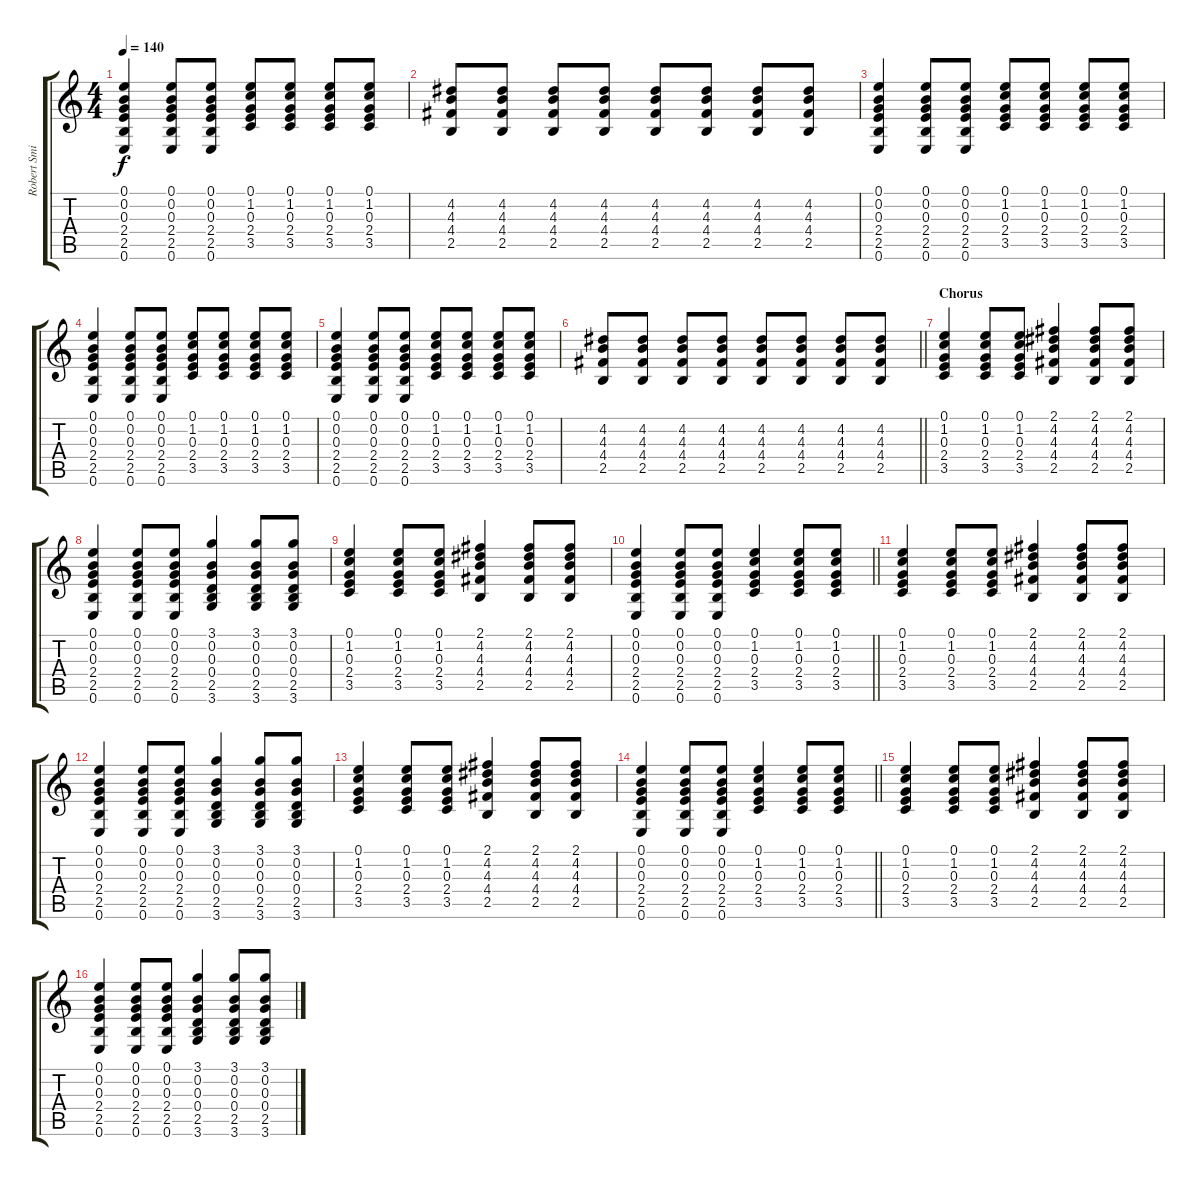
\track ("Robert Smith 1" "Robert Smi") {instrument electricguitarclean}
\staff {score tabs}
\tuning (E4 B3 G3 D3 A2 E2) {hide}
\ts (4 4)
\tempo 140
\clef g2
\ks c
(0.1 0.2 0.3 2.4 2.5 0.6).4{dy f} (0.1 0.2 0.3 2.4 2.5 0.6).8 (0.1 0.2 0.3 2.4 2.5 0.6).8 (0.1 1.2 0.3 2.4 3.5).8 (0.1 1.2 0.3 2.4 3.5).8 (0.1 1.2 0.3 2.4 3.5).8 (0.1 1.2 0.3 2.4 3.5).8 |
(4.2 4.3 4.4 2.5).8 (4.2 4.3 4.4 2.5).8 (4.2 4.3 4.4 2.5).8 (4.2 4.3 4.4 2.5).8 (4.2 4.3 4.4 2.5).8 (4.2 4.3 4.4 2.5).8 (4.2 4.3 4.4 2.5).8 (4.2 4.3 4.4 2.5).8 |
(0.1 0.2 0.3 2.4 2.5 0.6).4 (0.1 0.2 0.3 2.4 2.5 0.6).8 (0.1 0.2 0.3 2.4 2.5 0.6).8 (0.1 1.2 0.3 2.4 3.5).8 (0.1 1.2 0.3 2.4 3.5).8 (0.1 1.2 0.3 2.4 3.5).8 (0.1 1.2 0.3 2.4 3.5).8 |
(0.1 0.2 0.3 2.4 2.5 0.6).4 (0.1 0.2 0.3 2.4 2.5 0.6).8 (0.1 0.2 0.3 2.4 2.5 0.6).8 (0.1 1.2 0.3 2.4 3.5).8 (0.1 1.2 0.3 2.4 3.5).8 (0.1 1.2 0.3 2.4 3.5).8 (0.1 1.2 0.3 2.4 3.5).8 |
(0.1 0.2 0.3 2.4 2.5 0.6).4 (0.1 0.2 0.3 2.4 2.5 0.6).8 (0.1 0.2 0.3 2.4 2.5 0.6).8 (0.1 1.2 0.3 2.4 3.5).8 (0.1 1.2 0.3 2.4 3.5).8 (0.1 1.2 0.3 2.4 3.5).8 (0.1 1.2 0.3 2.4 3.5).8 |
\barLineRight lightlight
(4.2 4.3 4.4 2.5).8 (4.2 4.3 4.4 2.5).8 (4.2 4.3 4.4 2.5).8 (4.2 4.3 4.4 2.5).8 (4.2 4.3 4.4 2.5).8 (4.2 4.3 4.4 2.5).8 (4.2 4.3 4.4 2.5).8 (4.2 4.3 4.4 2.5).8 |
\section ("" "Chorus")
(0.1 1.2 0.3 2.4 3.5).4 (0.1 1.2 0.3 2.4 3.5).8 (0.1 1.2 0.3 2.4 3.5).8 (2.1 4.2 4.3 4.4 2.5).4 (2.1 4.2 4.3 4.4 2.5).8 (2.1 4.2 4.3 4.4 2.5).8 |
(0.1 0.2 0.3 2.4 2.5 0.6).4 (0.1 0.2 0.3 2.4 2.5 0.6).8 (0.1 0.2 0.3 2.4 2.5 0.6).8 (3.1 0.2 0.3 0.4 2.5 3.6).4 (3.1 0.2 0.3 0.4 2.5 3.6).8 (3.1 0.2 0.3 0.4 2.5 3.6).8 |
(0.1 1.2 0.3 2.4 3.5).4 (0.1 1.2 0.3 2.4 3.5).8 (0.1 1.2 0.3 2.4 3.5).8 (2.1 4.2 4.3 4.4 2.5).4 (2.1 4.2 4.3 4.4 2.5).8 (2.1 4.2 4.3 4.4 2.5).8 |
\barLineRight lightlight
(0.1 0.2 0.3 2.4 2.5 0.6).4 (0.1 0.2 0.3 2.4 2.5 0.6).8 (0.1 0.2 0.3 2.4 2.5 0.6).8 (0.1 1.2 0.3 2.4 3.5).4 (0.1 1.2 0.3 2.4 3.5).8 (0.1 1.2 0.3 2.4 3.5).8 |
(0.1 1.2 0.3 2.4 3.5).4 (0.1 1.2 0.3 2.4 3.5).8 (0.1 1.2 0.3 2.4 3.5).8 (2.1 4.2 4.3 4.4 2.5).4 (2.1 4.2 4.3 4.4 2.5).8 (2.1 4.2 4.3 4.4 2.5).8 |
(0.1 0.2 0.3 2.4 2.5 0.6).4 (0.1 0.2 0.3 2.4 2.5 0.6).8 (0.1 0.2 0.3 2.4 2.5 0.6).8 (3.1 0.2 0.3 0.4 2.5 3.6).4 (3.1 0.2 0.3 0.4 2.5 3.6).8 (3.1 0.2 0.3 0.4 2.5 3.6).8 |
(0.1 1.2 0.3 2.4 3.5).4 (0.1 1.2 0.3 2.4 3.5).8 (0.1 1.2 0.3 2.4 3.5).8 (2.1 4.2 4.3 4.4 2.5).4 (2.1 4.2 4.3 4.4 2.5).8 (2.1 4.2 4.3 4.4 2.5).8 |
\barLineRight lightlight
(0.1 0.2 0.3 2.4 2.5 0.6).4 (0.1 0.2 0.3 2.4 2.5 0.6).8 (0.1 0.2 0.3 2.4 2.5 0.6).8 (0.1 1.2 0.3 2.4 3.5).4 (0.1 1.2 0.3 2.4 3.5).8 (0.1 1.2 0.3 2.4 3.5).8 |
(0.1 1.2 0.3 2.4 3.5).4 (0.1 1.2 0.3 2.4 3.5).8 (0.1 1.2 0.3 2.4 3.5).8 (2.1 4.2 4.3 4.4 2.5).4 (2.1 4.2 4.3 4.4 2.5).8 (2.1 4.2 4.3 4.4 2.5).8 |
(0.1 0.2 0.3 2.4 2.5 0.6).4 (0.1 0.2 0.3 2.4 2.5 0.6).8 (0.1 0.2 0.3 2.4 2.5 0.6).8 (3.1 0.2 0.3 0.4 2.5 3.6).4 (3.1 0.2 0.3 0.4 2.5 3.6).8 (3.1 0.2 0.3 0.4 2.5 3.6).8
